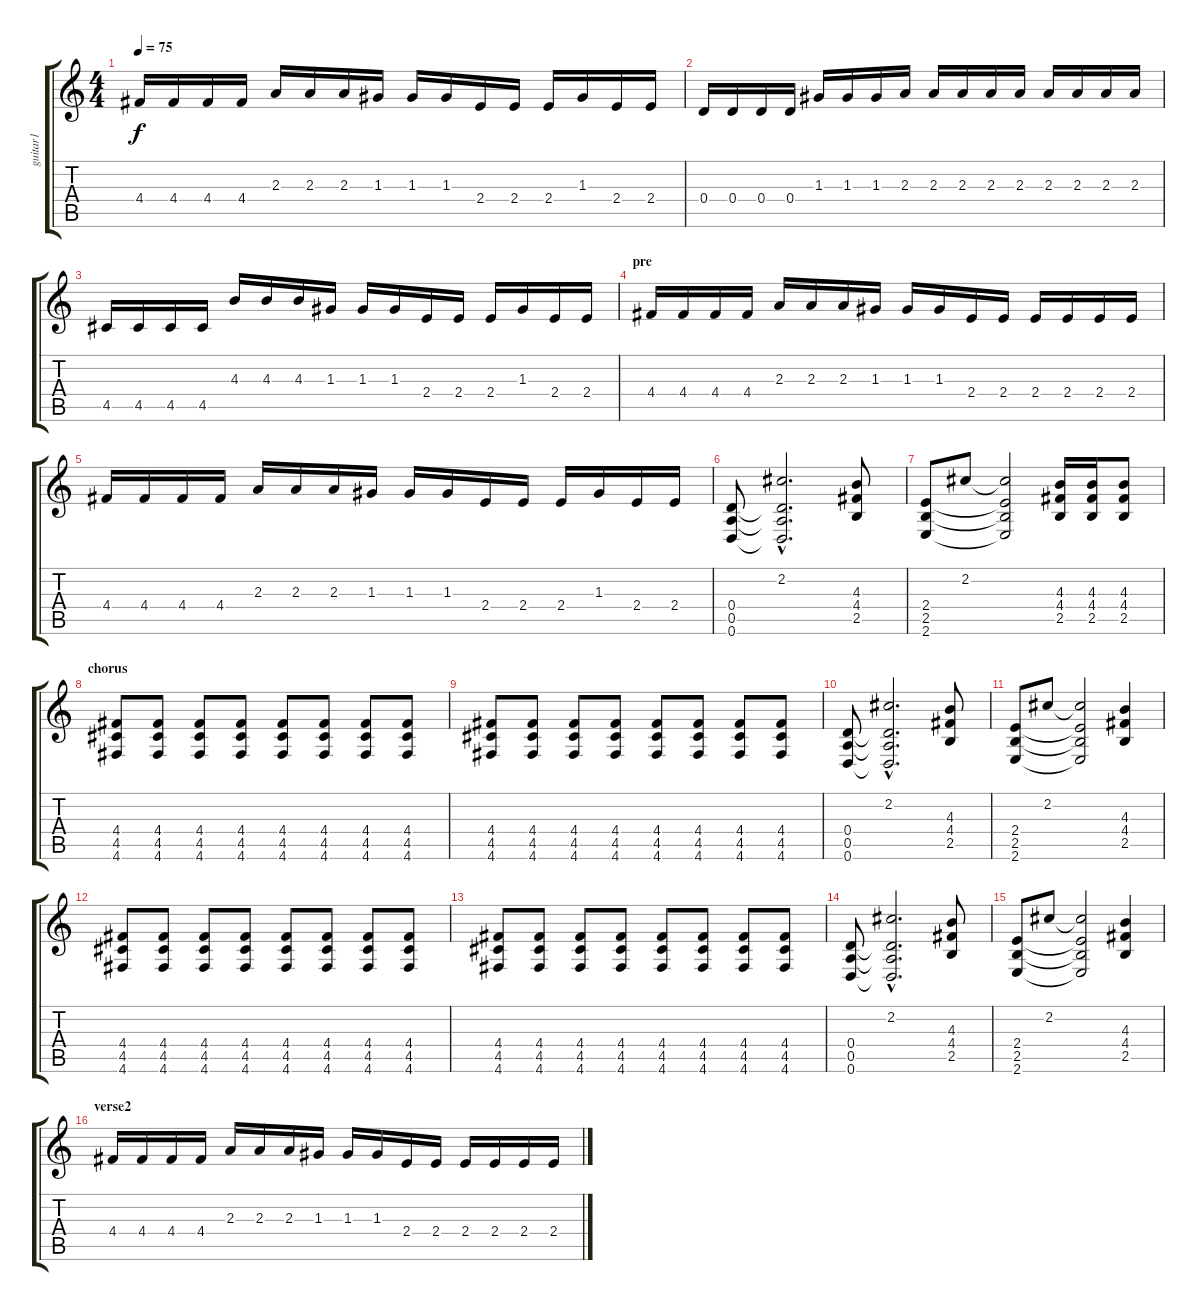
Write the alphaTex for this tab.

\track ("guitar1" "guitar1") {instrument distortionguitar}
\staff {score tabs}
\tuning (E4 B3 G3 D3 A2 D2) {hide}
\ts (4 4)
\tempo 75
\clef g2
\ks c
4.4.16{dy f} 4.4.16 4.4.16 4.4.16 2.3.16 2.3.16 2.3.16 1.3.16 1.3.16 1.3.16 2.4.16 2.4.16 2.4.16 1.3.16 2.4.16 2.4.16 |
0.4.16 0.4.16 0.4.16 0.4.16 1.3.16 1.3.16 1.3.16 2.3.16 2.3.16 2.3.16 2.3.16 2.3.16 2.3.16 2.3.16 2.3.16 2.3.16 |
4.5.16 4.5.16 4.5.16 4.5.16 4.3.16 4.3.16 4.3.16 1.3.16 1.3.16 1.3.16 2.4.16 2.4.16 2.4.16 1.3.16 2.4.16 2.4.16 |
\section ("" "pre")
4.4.16 4.4.16 4.4.16 4.4.16 2.3.16 2.3.16 2.3.16 1.3.16 1.3.16 1.3.16 2.4.16 2.4.16 2.4.16 2.4.16 2.4.16 2.4.16 |
4.4.16 4.4.16 4.4.16 4.4.16 2.3.16 2.3.16 2.3.16 1.3.16 1.3.16 1.3.16 2.4.16 2.4.16 2.4.16 1.3.16 2.4.16 2.4.16 |
(0.4 0.5 0.6).8 (2.2{hac} 0.4{hac t} 0.5{hac t} 0.6{hac t}).2{d} (4.3 4.4 2.5).8 |
(2.4 2.5 2.6).8 2.2.8 (2.2{t} 2.4{t} 2.5{t} 2.6{t}).2 (4.3 4.4 2.5).16 (4.3 4.4 2.5).16 (4.3 4.4 2.5).8 |
\section ("" "chorus")
(4.4 4.5 4.6).8 (4.4 4.5 4.6).8 (4.4 4.5 4.6).8 (4.4 4.5 4.6).8 (4.4 4.5 4.6).8 (4.4 4.5 4.6).8 (4.4 4.5 4.6).8 (4.4 4.5 4.6).8 |
(4.4 4.5 4.6).8 (4.4 4.5 4.6).8 (4.4 4.5 4.6).8 (4.4 4.5 4.6).8 (4.4 4.5 4.6).8 (4.4 4.5 4.6).8 (4.4 4.5 4.6).8 (4.4 4.5 4.6).8 |
(0.4 0.5 0.6).8 (2.2{hac} 0.4{hac t} 0.5{hac t} 0.6{hac t}).2{d} (4.3 4.4 2.5).8 |
(2.4 2.5 2.6).8 2.2.8 (2.2{t} 2.4{t} 2.5{t} 2.6{t}).2 (4.3 4.4 2.5).4 |
(4.4 4.5 4.6).8 (4.4 4.5 4.6).8 (4.4 4.5 4.6).8 (4.4 4.5 4.6).8 (4.4 4.5 4.6).8 (4.4 4.5 4.6).8 (4.4 4.5 4.6).8 (4.4 4.5 4.6).8 |
(4.4 4.5 4.6).8 (4.4 4.5 4.6).8 (4.4 4.5 4.6).8 (4.4 4.5 4.6).8 (4.4 4.5 4.6).8 (4.4 4.5 4.6).8 (4.4 4.5 4.6).8 (4.4 4.5 4.6).8 |
(0.4 0.5 0.6).8 (2.2{hac} 0.4{hac t} 0.5{hac t} 0.6{hac t}).2{d} (4.3 4.4 2.5).8 |
(2.4 2.5 2.6).8 2.2.8 (2.2{t} 2.4{t} 2.5{t} 2.6{t}).2 (4.3 4.4 2.5).4 |
\section ("" "verse2")
4.4.16 4.4.16 4.4.16 4.4.16 2.3.16 2.3.16 2.3.16 1.3.16 1.3.16 1.3.16 2.4.16 2.4.16 2.4.16 2.4.16 2.4.16 2.4.16
